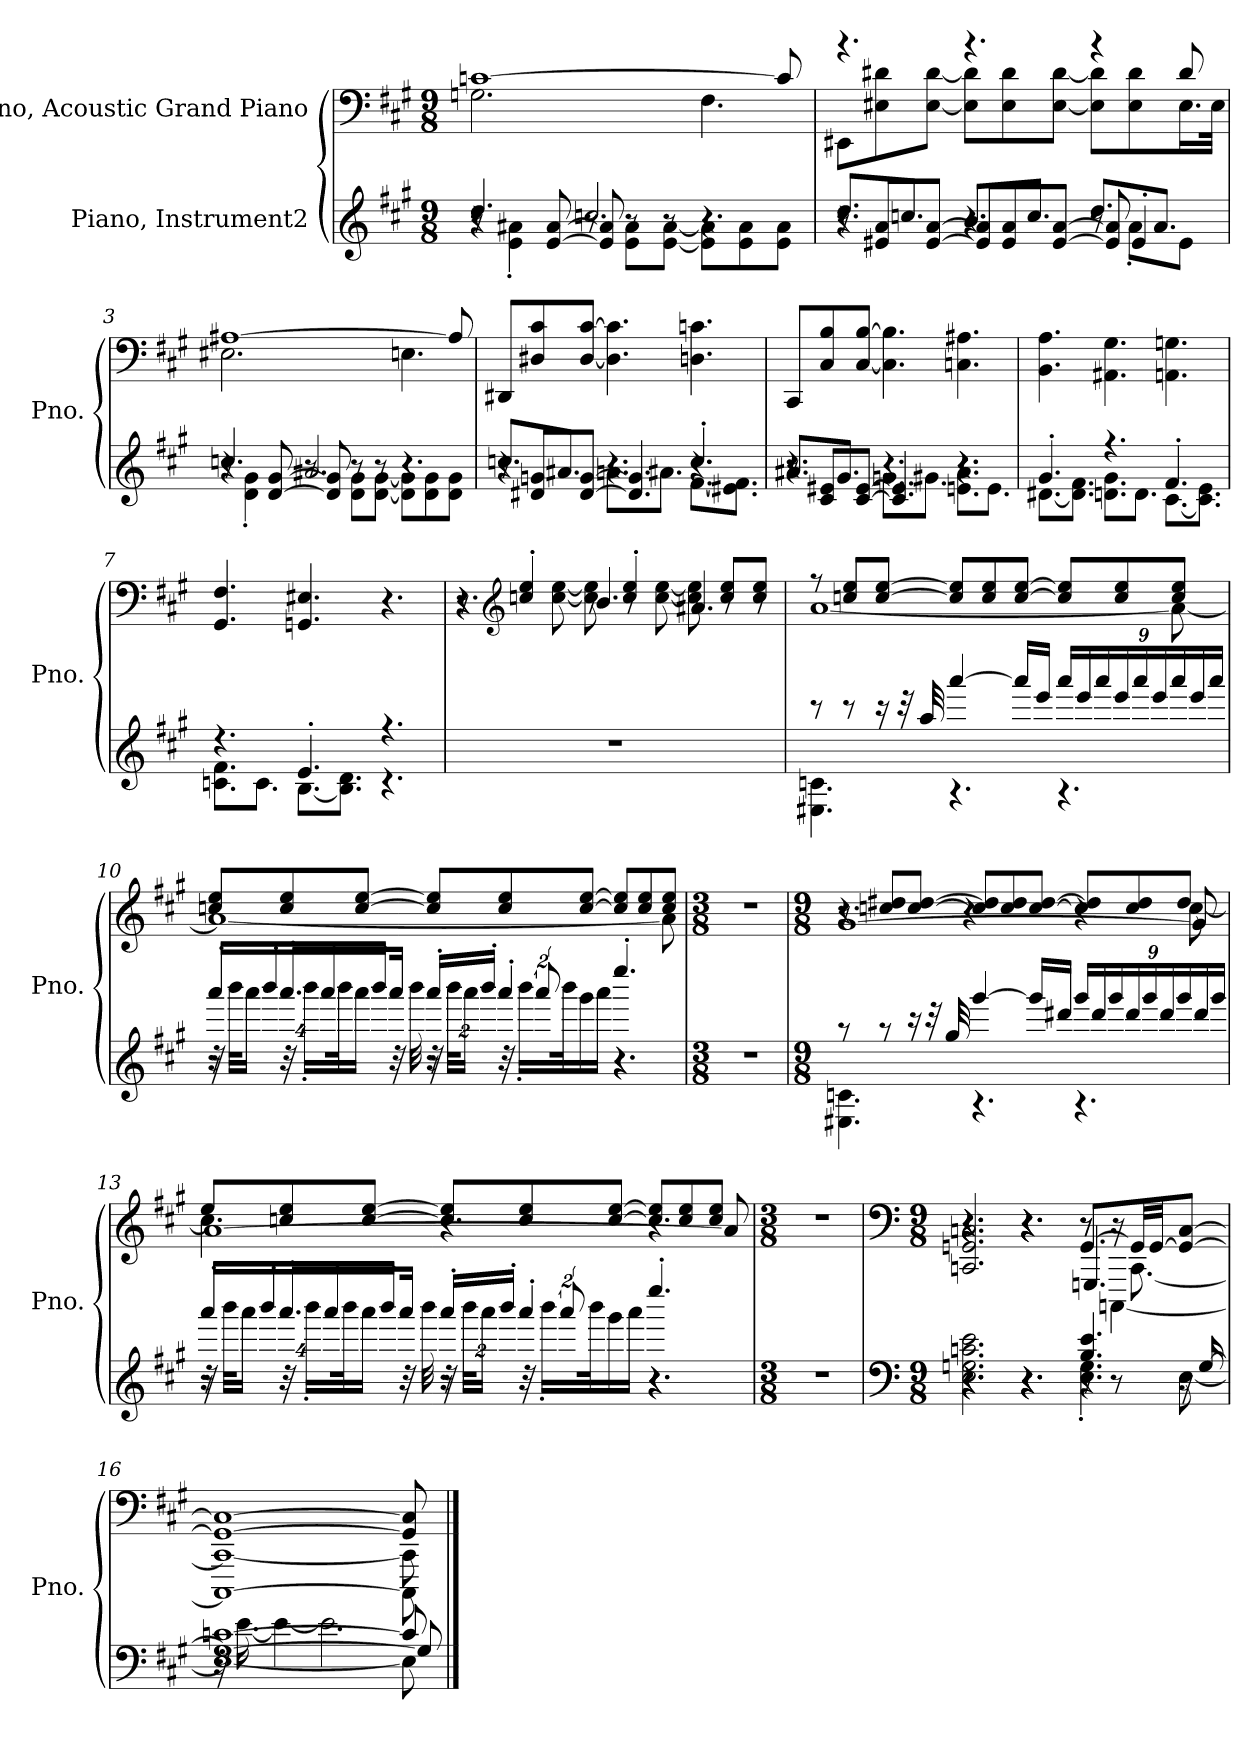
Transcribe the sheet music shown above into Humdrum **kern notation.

**kern	**kern
*part2	*part1
*staff2	*staff1
*I"Piano, Instrument2	*I"Piano, Acoustic Grand Piano
*I'Pno.	*I'Pno.
*clefG2	*clefF4
*k[f#c#g#]	*k[f#c#g#]
*M9/8	*M9/8
*MM60	*MM60
=1	=1
*^	*^
*	*^	*	*
4.dd/	8r	4r	[1cn	2.Gn\
.	4e\' 4a#X\'	.	.	.
.	.	[8e/ [8a#/	.	.
2.ccn/	8r	8e/] 8a#/]	.	.
.	8e\ 8a#\L	8r	.	.
.	[8e\ [8a#\J	8r	.	.
.	8e\] 8a#\]L	4.r	.	4.F#\
.	8e\ 8a#\	.	.	.
.	8e\ 8a#\J	.	8c/]	.
!!LO:LB:g=z	!!
=2	=2	=2	=2	=2
8.dd/L	4.r	8r	4.r	8EE#X\L
.	.	8e#X/ 8a/L	.	8E#X\ 8d#X\
8.ccn/J	.	.	.	.
.	.	[8e#/ [8a/J	.	[8E#\ [8d#\J
8.b/L	4.r	8e#/] 8a/]L	4.r	8E#\] 8d#\]L
.	.	8e#/ 8a/	.	8E#\ 8d#\
8.cc/J	.	.	.	.
.	.	[8e#/ [8a/J	.	[8E#\ [8d#\J
8.dd/L	8r	8e#/] 8a/]	4r	8E#\] 8d#\]L
.	8a'\L	4e#'/	.	8E#\ 8d#\
8.a/J	.	.	.	.
.	8e#\J	.	8d#/	16.E#\L
.	.	.	.	32E#\JJk
=3	=3	=3	=3	=3
4.ccn/	8r	4r	[1A#X	2.E#X\
.	4d\' 4g#\'	.	.	.
.	.	[8d/ [8g#/	.	.
2.a#X/	8r	8d/] 8g#/]	.	.
.	8d\ 8g#\L	8r	.	.
.	[8d\ [8g#\J	8r	.	.
.	8d\] 8g#\]L	4.r	.	4.En\
.	8d\ 8g#\	.	.	.
.	8d\ 8g#\J	.	8A#/]	.
*	*	*	*v	*v
!!LO:LB:g=z
=4	=4	=4	=4
8.ccn/L	4.r	8r	8DD#X/L
.	.	8d#X/ 8gn/L	8D#X/ 8c#/
8.a#X/J	.	.	.
.	.	[8d#/ [8g/J	[8D#/ [8c#/J
4.r	8.an\L	4.d#/] 4.g/]	4.D#\] 4.c#\]
.	8.a#X\J	.	.
4.cc'/	[8.f#\L	4.r	4.Dn\ 4.cn\
.	8.e#X\ 8.f#\]J	.	.
=5	=5	=5	=5
8.a#X/L	4.r	8r	8CC#/L
.	.	8c#/ 8e#X/L	8C#/ 8B/
8.g#/J	.	.	.
.	.	[8c#/ [8e#/J	[8C#/ [8B/J
4.r	8.gn\L	4.c#/] 4.e#/]	4.C#\] 4.B\]
.	8.g#X\J	.	.
4.r	8.en\ 8.a#\L	4.r	4.Cn\ 4.A#X\
.	8.e\J	.	.
*	*v	*v	*
!!LO:LB:g=z
=6	=6	=6
4.g#'/	[8.d#X\L	4.BB\ 4.A\
.	8.d#\] 8.f#\J	.
4.r	8.dn\ 8.g#\L	4.AA#X\ 4.G#\
.	8.d\J	.
4.f#'/	[8.c#\L	4.AAn\ 4.Gn\
.	8.c#\] 8.e\J	.
=7	=7	=7
4.r	8.cn\ 8.f#\L	4.GG#/ 4.F#/
.	8.c\J	.
4.e'/	[8.B\L	4.GGn/ 4.E#X/
.	8.B\] 8.d\J	.
4.r	4.r	4.r
*v	*v	*
=8	=8
*	*^
*	*	*^
8%9r	8r	4r	4.r
*	*clefG2	*	*
.	4ccn/' 4ee/'	.	.
.	.	[8cc\ [8ee\	.
.	8r	8cc\] 8ee\]	4.b/
.	4cc/' 4ee/'	8r	.
.	.	[8cc\ [8ee\	.
.	8r	8cc\] 8ee\]	4.a#X/
.	8cc/ 8ee/L	8r	.
.	8cc/ 8ee/J	8r	.
*	*	*v	*v
!!LO:LB:g=z
=9	=9	=9
*^	*	*
8r	4.E#X\ 4.cn\	8r	[1a
8r	.	8ccn/ 8ee/L	.
16r	.	[8cc/ [8ee/J	.
32r	.	.	.
32aa/	.	.	.
[4aaa/	4.r	8cc/] 8ee/]L	.
.	.	8cc/ 8ee/	.
16aaa/LL]	.	[8cc/ [8ee/J	.
16eee/JJ	.	.	.
*Xbrackettup	*	*	*
24aaa/LL	4.r	8cc/] 8ee/]L	.
24eee/	.	.	.
24aaa/	.	.	.
24eee/	.	8cc/ 8ee/	.
24aaa/	.	.	.
24eee/	.	.	.
24aaa/	.	8cc/ 8ee/J	8a\_
24eee/	.	.	.
24aaa/JJ	.	.	.
!!LO:PB:g=z	!!
=10	=10	=10	=10
*	*^	*	*
32%3aaa'/L	32r	8r	8ccn/ 8ee/L	1a_
.	32bbb\KLL	.	.	.
.	16aaa\JJ	.	.	.
32%3bbb'/	.	.	.	.
.	32r	8.aaa'/L	8cc/ 8ee/	.
.	16bbb'\LL	.	.	.
32%3aaa'/	.	.	.	.
.	32bbb\K	.	.	.
.	16aaa\JJ	.	[8cc/ [8ee/J	.
32%3bbb'/J	.	.	.	.
.	32r	16aaa/Jk	.	.
.	32bbb\	.	.	.
*brackettup	*	*	*	*
32%3aaa'/L	32r	8r	8cc/] 8ee/]L	.
.	32bbb\KLL	.	.	.
.	16aaa\JJ	.	.	.
32%3bbb'/J	.	.	.	.
.	32r	4aaa'/	8cc/ 8ee/	.
.	16bbb'\LL	.	.	.
16%3aaa/	.	.	.	.
.	32bbb\K	.	.	.
.	16ggg#\	.	[8cc/ [8ee/J	.
.	16aaa\JJ	.	.	.
4.eeee'/	4.r	4.r	8cc/] 8ee/]L	.
.	.	.	8cc/ 8ee/	.
.	.	.	8cc/ 8ee/J	8a\]
*v	*v	*v	*	*
*	*v	*v
=11	=11
*M3/8	*M3/8
4.r	4.r
!!LO:LB:g=z
=12	=12
*M9/8	*M9/8
*^	*^
*	*	*	*^
8r	4.E#X\ 4.cn\	8r	4.r	[1g#
8r	.	8ccn/ 8dd#X/L	.	.
16r	.	[8cc/ [8dd#/J	.	.
32r	.	.	.	.
32gg#/	.	.	.	.
[4ggg#/	4.r	8cc/] 8dd#/]L	4.r	.
.	.	8cc/ 8dd#/	.	.
16ggg#/LL]	.	[8cc/ [8dd#/J	.	.
16ddd#X/JJ	.	.	.	.
*Xbrackettup	*	*	*	*
24ggg#/LL	4.r	8cc/] 8dd#/]L	4r	.
24ddd#/	.	.	.	.
24ggg#/	.	.	.	.
24ddd#/	.	8cc/ 8dd#/	.	.
24ggg#/	.	.	.	.
24ddd#/	.	.	.	.
24ggg#/	.	8dd#/J	[8cc\	8g#/]
24ddd#/	.	.	.	.
24ggg#/JJ	.	.	.	.
!!LO:LB:g=z	!!	!!
=13	=13	=13	=13	=13
*	*^	*	*	*
32%3aaa'/L	32r	8r	8ee/L	4.cc\]	[1a
.	32bbb\KLL	.	.	.	.
.	16aaa\JJ	.	.	.	.
32%3bbb'/	.	.	.	.	.
.	32r	8.aaa'/L	8ccn/ 8ee/	.	.
.	16bbb'\LL	.	.	.	.
32%3aaa'/	.	.	.	.	.
.	32bbb\K	.	.	.	.
.	16aaa\JJ	.	[8cc/ [8ee/J	.	.
32%3bbb'/J	.	.	.	.	.
.	32r	16aaa/Jk	.	.	.
.	32bbb\	.	.	.	.
*brackettup	*	*	*	*	*
32%3aaa'/L	32r	8r	8cc/] 8ee/]L	4.r	.
.	32bbb\KLL	.	.	.	.
.	16aaa\JJ	.	.	.	.
32%3bbb'/J	.	.	.	.	.
.	32r	4aaa'/	8cc/ 8ee/	.	.
.	16bbb'\LL	.	.	.	.
16%3aaa/	.	.	.	.	.
.	32bbb\K	.	.	.	.
.	16ggg#\	.	[8cc/ [8ee/J	.	.
.	16aaa\JJ	.	.	.	.
4.eeee'/	4.r	4.r	8cc/] 8ee/]L	4.r	.
.	.	.	8cc/ 8ee/	.	.
.	.	.	8cc/ 8ee/J	.	8a/]
*v	*v	*v	*	*	*
*	*v	*v	*v
=14	=14
*M3/8	*M3/8
4.r	4.r
!!LO:LB:g=z
=15	=15
*clefF4	*clefF4
*M9/8	*M9/8
*^	*^
*	*^	*	*^
*	*	*^	*	*	*^
4.r	2.E\ 2.Gn\ 2.cn\ 2.e\	4.r	4.r	2.CCn/ 2.GGn/ 2.Cn/	4.r	4.r	4.r
4.r	.	4.r	4.r	.	4.r	4.r	4.r
4.B/ 4.e/	4.E\' 4.G\'	8r	4r	[8.GG/L	8r	4.GGGn/	8r
.	.	8r	.	.	16r	.	[4CCCn\
.	.	.	.	32GG/LL]	[8.CC\	.	.
.	.	.	.	[32GG/JJ	.	.	.
.	.	16r	[8E\	8GG/_ [8C/J	.	.	.
.	.	[16G/	.	.	.	.	.
*	*	*	*	*	*	*v	*v
=16	=16	=16	=16	=16	=16	=16
[1cn	32r	1G_	1E_	1GG_ 1C_	1CC_	1CCC_
.	[16.e\	.	.	.	.	.
.	4e\_	.	.	.	.	.
.	2.e\]	.	.	.	.	.
8c/]	.	8G/]	8E\]	8GG/] 8C/]	8CC\]	8CCC\]
*v	*v	*v	*v	*	*	*
*	*v	*v	*v
==	==
*-	*-
